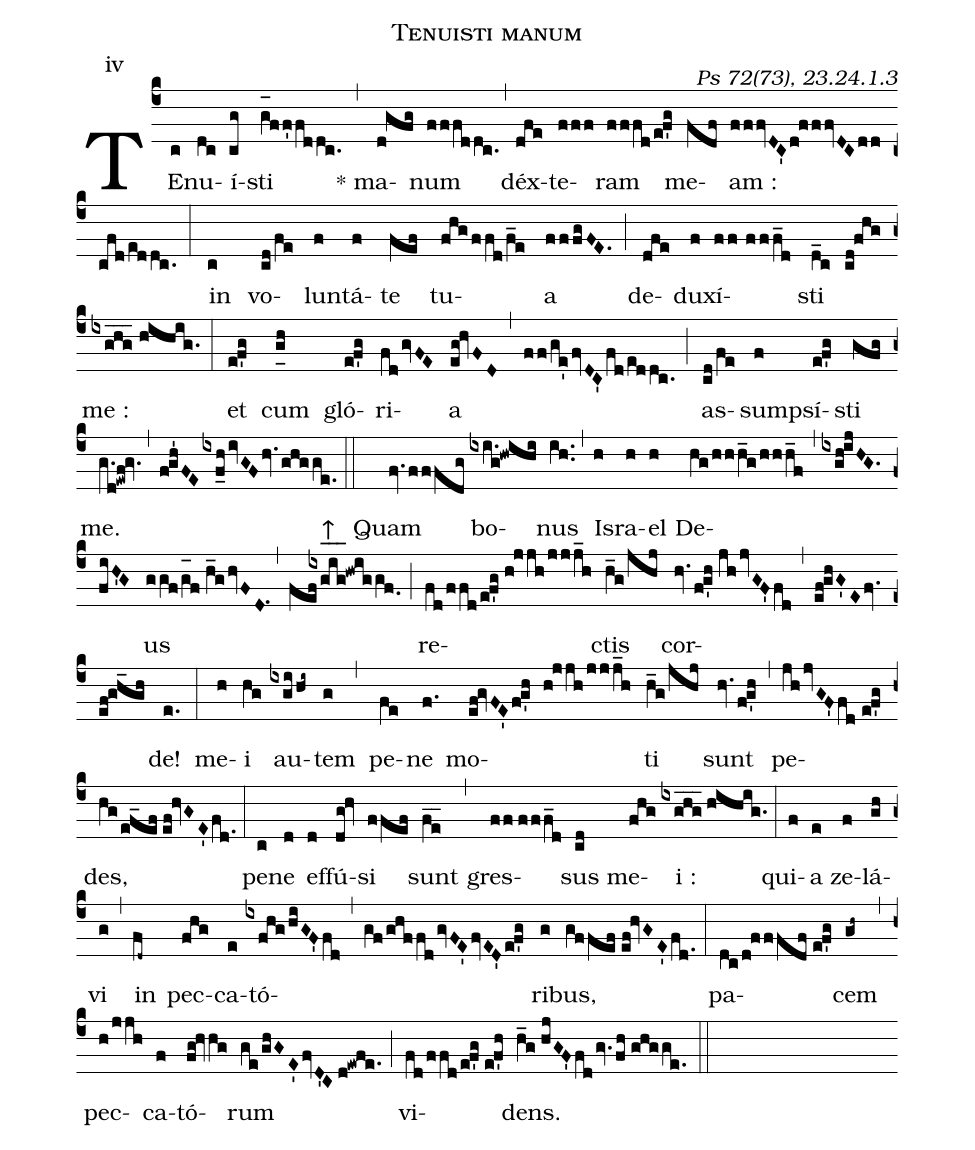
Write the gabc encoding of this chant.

name:Tenuisti manum;
commentary: Ps 72(73), 23.24.1.3;
mode:iv;
%%
(c4) TE(c)nu(dc)í(cg)sti(g_[oh:h]ff'fddc.) (,) * ma(d!gfg)num(fffddc.) (,) déx(dfe)te(fff)ram(fffd/ef'g) me(fdf)am :(fffvDC'd!fffvDCdd//cfd/eddc.) (:) in(c) vo(cd/fe)lun(f)tá(f)te(fef) tu(fhg/ffd/f_e)a(fffgFE.) (;) de(dfe)du(f)xí(ff//fff_d)sti(d_c cd!fhg) me :(ixghg___//hihig.) (:) et(ef'g) cum(g_[uh:l]h) gló(ef'g)ri(fdgvFE)a(eg!hvFD) (,) (ff/ge'fvDC'fd/eddc.) (;) as(cd/fe)sum(f)psí(ef'g)sti(gfg) me.(g.d!ewf!gv.) (,) (f!gh'FEixf_hivGFhv.ghgge.) ↑ (::) Quam(fv.fffdg) bo(ixi.g!hwihi)nus(ih..) (,) Is(h)ra(h)el(h) De(hg/hhh_g/hhh_f)(,)(ixgh!ijHG.fiH'G)us(ggf/g_[oh:h]f//h_ghvFD.1) (,) (fef/[1]{/[-3]ix}g_[oh:h]i_[oh:h]g_[oh:h]!hwiggf.0) (;) re(fd/ffd/ef'g//h!jjh/jjj_h)ctis(h_g/jhj) cor(hv.fg'h//jhjvGF'fd)(,)(ef!ghG'Efv.ef!gh_gh)de!(e.) (:) me(h)i(hg) au(ixgi/hi~)tem(g) (,) pe(fe)ne(f.) mo(ef!gvFE'fg'h h!jjh/jjj_h)ti(h_g/jhj) sunt(hv.fg'h) (,) pe(jhjvGF'fd//ef'g)des,(hg/ef_ef//ef!hvGE'fd.) (:) pe(c)ne(d) ef(d)fú(dg!hv)si(ffef) sunt(fe__) (,) gres(ff//fff_d)sus(cd) me(fhg)i :(ixghg___//hihig.) (:) qui(f)a(e) ze(f)lá(gh)vi(g) (,) in(fd~) pec(fhg)ca(e)tó(ixfhg/hiGF'fd)(,)(gf/ghffdgvFE'fvED'ef'g)ri(g)bus,(gffef//ef!hvGE'fd.) (:) pa(dc/d!fffdf//ef'g)cem(gh~) (,) pec(h/jjh)ca(f)tó(fg!hvhg)rum(ge/ghGE'fvD'C//d!ewfe.) (;) vi(fd/ffd/ef'g//ef'h)dens.(h_g//hjGF'fdgv.fh//ghgge.) (::)
